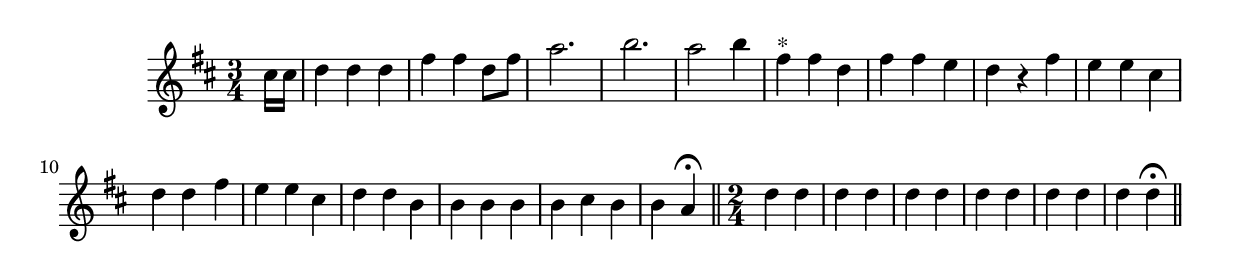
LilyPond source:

\version "2.19.49"
%{\header {
  title = "La Rana (Mexico)"
  composer = "anonymous"
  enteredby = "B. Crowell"
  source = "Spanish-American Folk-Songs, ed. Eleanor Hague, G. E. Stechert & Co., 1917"
}%}
\score{{\key d \major
\time 3/4
%{\tempo 4=130
%}\relative cis'' {
\partial 8
cis16 cis | d4 d d | fis fis d8 fis | a2. | b2. | a2 b4 |
fis4^\markup{"*"} fis d | fis4 fis e | d4 r fis | e4 e cis | d4 d fis |
e e cis | d d b | b b b | b cis b | b a \fermata 
\partial 2
\bar "||"
\time 2/4
d4 d | d d | d4 d | d d | d4 d | d d\fermata | 
\bar "||"
}

}}